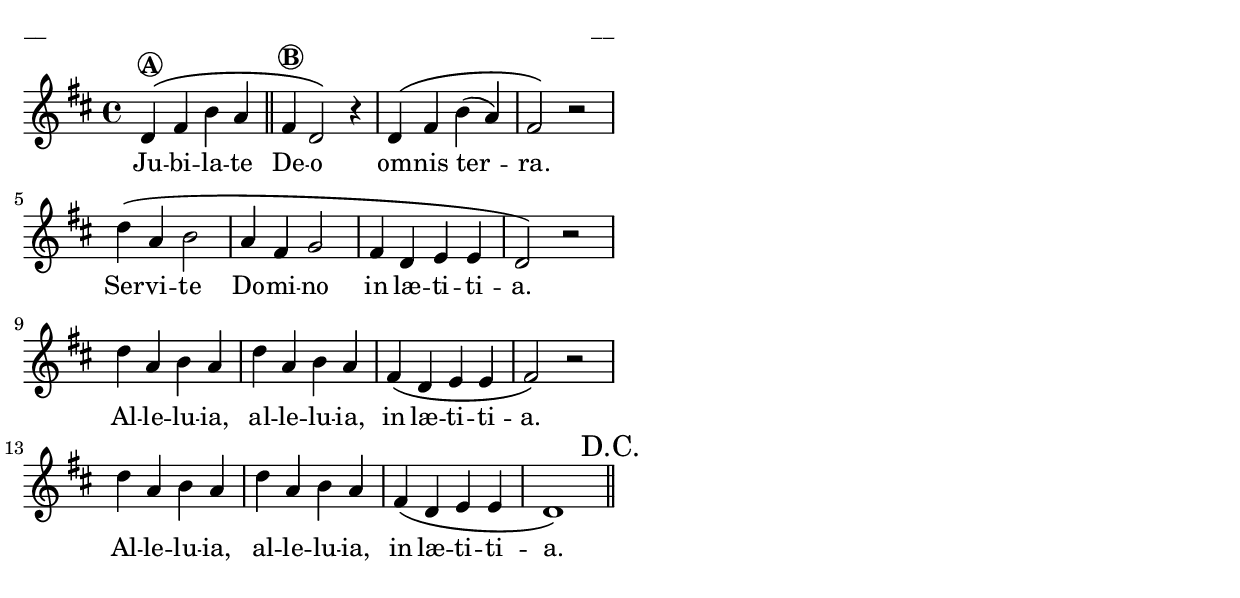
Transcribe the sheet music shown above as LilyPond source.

\version "2.13.16" 
%\header {
%    title = "Jubilate, servite"
%}
% Chants de Taizé, #7
\paper {
line-width = 10\cm
left-margin = 0.4\cm
between-system-padding = 0.1\cm
between-system-space = 0.1\cm
}
\layout {
indent = #0
ragged-last = ##f
}


voiceA = \relative c' {
\clef "treble"
\key d \major
\time 4/4 
d4\(^\markup {  \circle \bold A } fis b a \bar "||" fis4^\markup {  \circle \bold B } d2\) r4 |
d4\( fis b( a) | fis2\) r2  |
d'4\( a b2 | a4 fis g2 | fis4 d e e | d2\) r |
d'4 a b a | d4 a b a | fis4\( d e e | fis2\) r | 
d'4 a b a | d4 a b a | fis4\( d e e | 
d1\)
\bar "||" \mark \markup { D.C. }
} 


lyricA = \lyricmode {
Ju -- bi -- la -- te De -- o om -- nis ter -- ra. 
Ser -- vi -- te Do -- mi -- no in læ -- ti -- ti -- a.
Al -- le -- lu -- ia, al -- le -- lu -- ia, in læ -- ti -- ti -- a. 
Al -- le -- lu -- ia, al -- le -- lu -- ia, in læ -- ti -- ti -- a.  
}


fullScore = <<
\new Staff {
<<
\new Voice = "voiceA" { \oneVoice \autoBeamOff \voiceA }
\lyricsto "voiceA" \new Lyrics \lyricA
>>
}
>>

\score {
\fullScore
\header { piece = "__" opus = "__" }
}
\markup { \with-color #(x11-color 'white) \sans \smaller "__" }
\score {
\unfoldRepeats
\fullScore
\midi {
\context { \Staff \remove "Staff_performer" }
\context { \Voice \consists "Staff_performer" }
}
}


